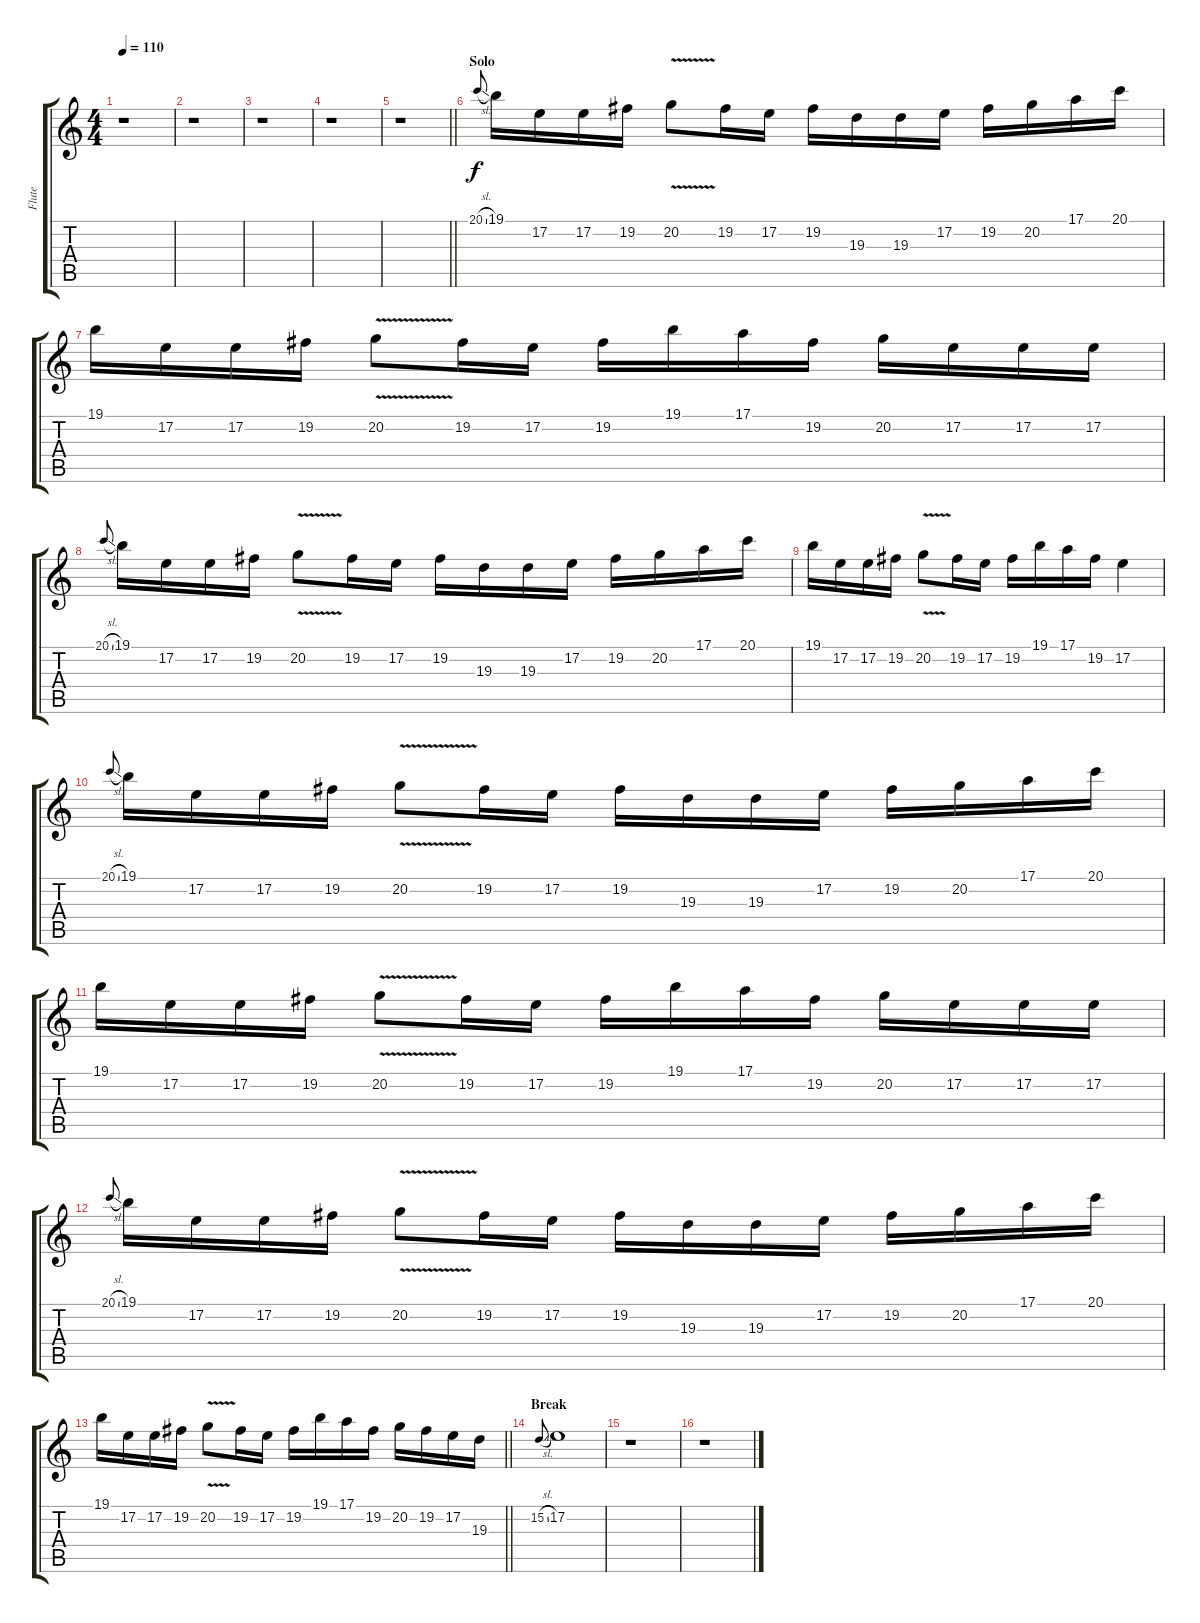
\track ("Flute" "Flute") {instrument flute}
\staff {score tabs}
\tuning (E4 B3 G3 D3 A2 E2) {hide}
\ts (4 4)
\tempo 110
\clef g2
\ks c
r.1{dy f} |
r.1 |
r.1 |
r.1 |
\barLineRight lightlight
r.1 |
\section ("" "Solo")
20.1{sl}.8{gr onbeat} 19.1.16{volume 16} 17.2.16 17.2.16 19.2.16 20.2{v}.8 19.2.16 17.2.16 19.2.16 19.3.16 19.3.16 17.2.16 19.2.16 20.2.16 17.1.16 20.1.16 |
19.1.16 17.2.16 17.2.16 19.2.16 20.2{v}.8 19.2.16 17.2.16 19.2.16 19.1.16 17.1.16 19.2.16 20.2.16 17.2.16 17.2.16 17.2.16 |
20.1{sl}.8{gr onbeat} 19.1.16 17.2.16 17.2.16 19.2.16 20.2{v}.8 19.2.16 17.2.16 19.2.16 19.3.16 19.3.16 17.2.16 19.2.16 20.2.16 17.1.16 20.1.16 |
19.1.16 17.2.16 17.2.16 19.2.16 20.2{v}.8 19.2.16 17.2.16 19.2.16 19.1.16 17.1.16 19.2.16 17.2.4 |
20.1{sl}.8{gr onbeat} 19.1.16 17.2.16 17.2.16 19.2.16 20.2{v}.8 19.2.16 17.2.16 19.2.16 19.3.16 19.3.16 17.2.16 19.2.16 20.2.16 17.1.16 20.1.16 |
19.1.16 17.2.16 17.2.16 19.2.16 20.2{v}.8 19.2.16 17.2.16 19.2.16 19.1.16 17.1.16 19.2.16 20.2.16 17.2.16 17.2.16 17.2.16 |
20.1{sl}.8{gr onbeat} 19.1.16 17.2.16 17.2.16 19.2.16 20.2{v}.8 19.2.16 17.2.16 19.2.16 19.3.16 19.3.16 17.2.16 19.2.16 20.2.16 17.1.16 20.1.16 |
\barLineRight lightlight
19.1.16 17.2.16 17.2.16 19.2.16 20.2{v}.8 19.2.16 17.2.16 19.2.16 19.1.16 17.1.16 19.2.16 20.2.16 19.2.16 17.2.16 19.3.16 |
\section ("" "Break")
15.2{sl}.8{gr onbeat} 17.2.1 |
r.1 |
r.1
